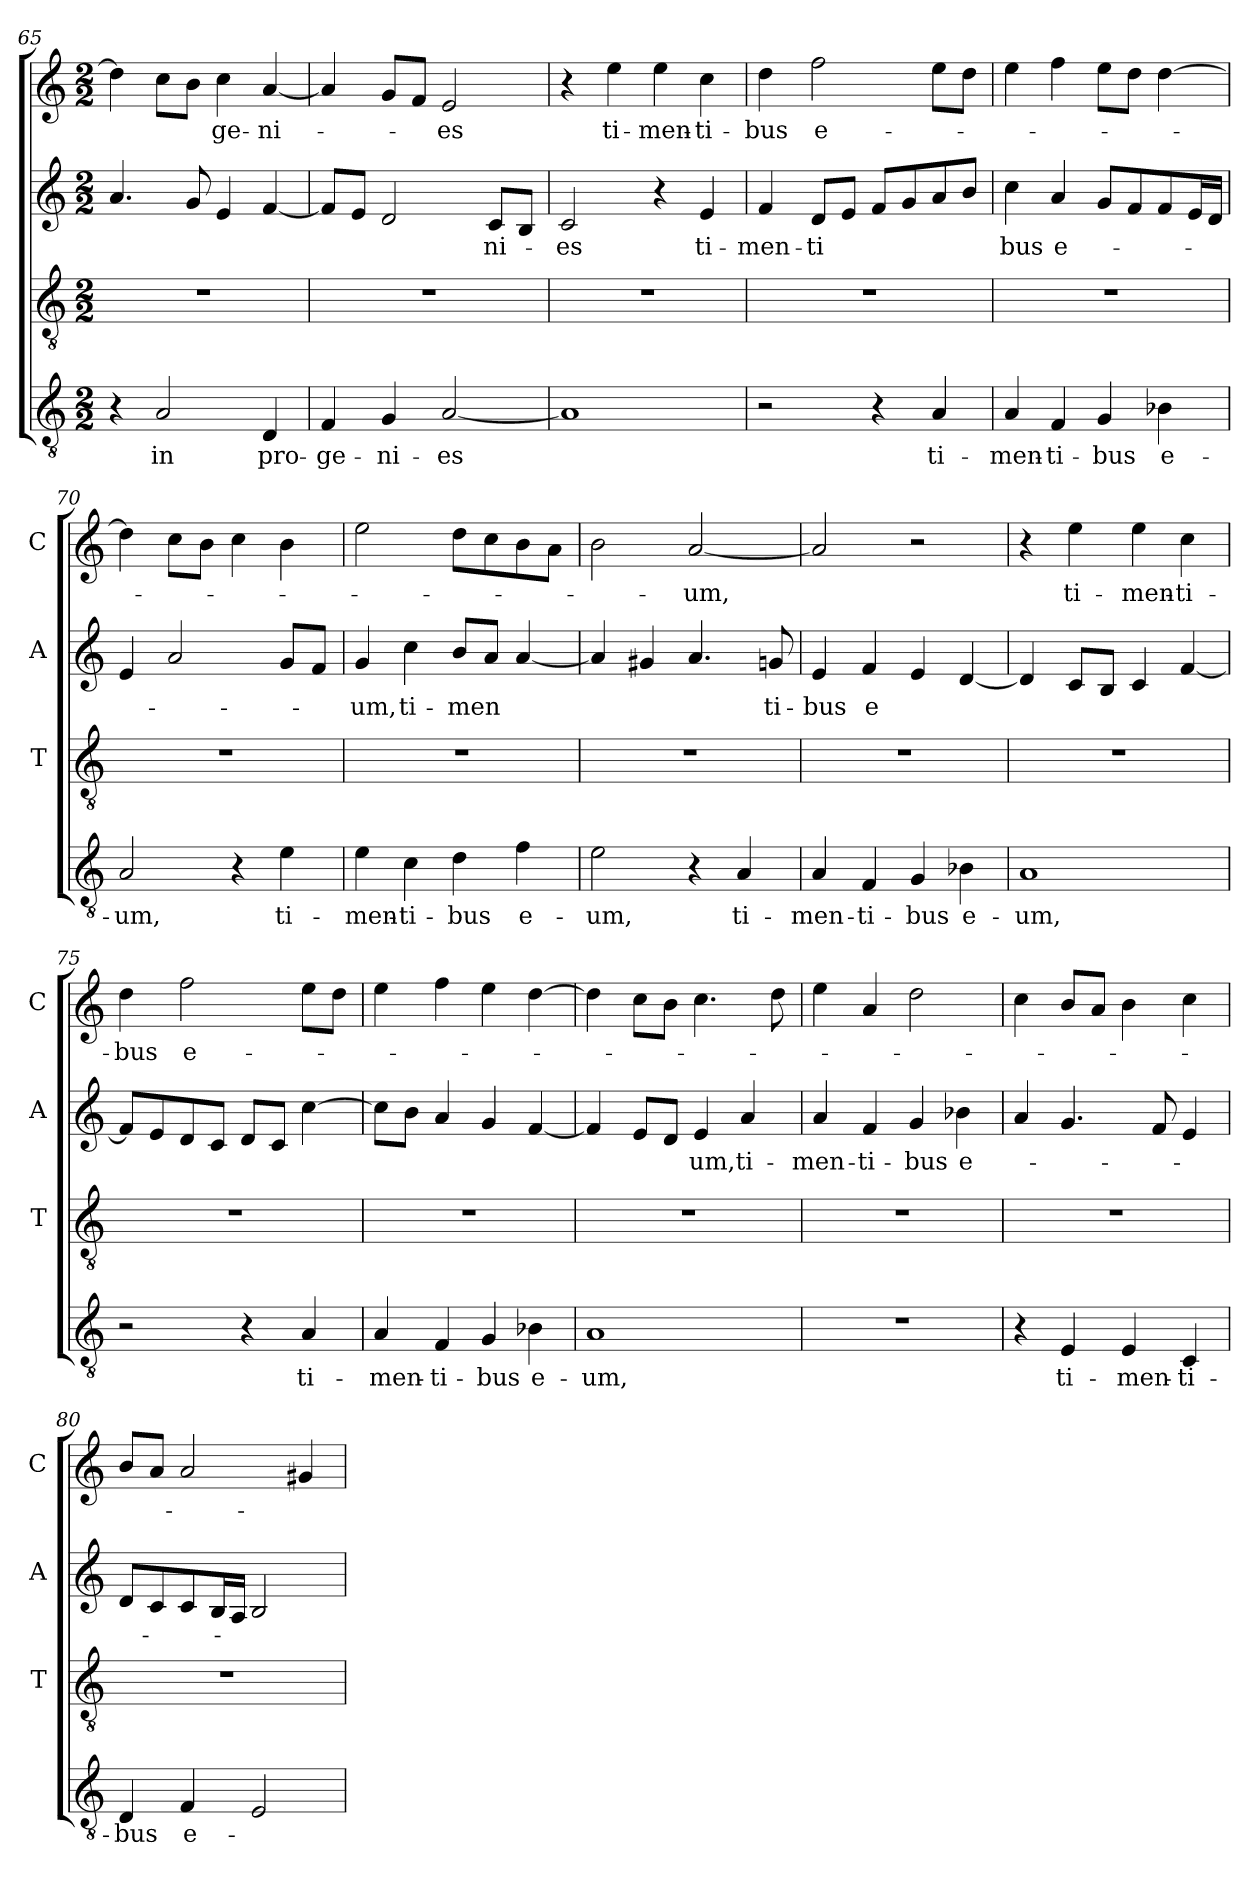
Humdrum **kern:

**kern	**text	**kern	**kern	**text	**kern	**text
*part4	*part4	*part3	*part2	*part2	*part1	*part1
*staff4	*staff4	*staff3	*staff2	*staff2	*staff1	*staff1
*	*	*I'T	*I'A	*	*I'C	*
*clefGv2	*	*clefGv2	*clefG2	*	*clefG2	*
*k[]	*	*k[]	*k[]	*	*k[]	*
*C:	*	*C:	*C:	*	*C:	*
*M2/2	*	*M2/2	*M2/2	*	*M2/2	*
=65	=65	=65	=65	=65	=65	=65
4r	.	1r	4.a/	.	4dd\]	.
!	!LO:LY:b	!	!	!	!	!
2A/	in	.	.	.	8cc\L	.
.	.	.	8g/	.	8b\J	.
!	!	!	!	!	!	!LO:LY:b
.	.	.	4e/	.	4cc\	-ge-
!	!LO:LY:b	!	!	!	!	!LO:LY:b
4D/	pro-	.	[4f/	.	[4a/	-ni-
=66	=66	=66	=66	=66	=66	=66
!	!LO:LY:b	!	!	!	!	!
4F/	-ge-	1r	8f/L]	.	4a/]	.
.	.	.	8e/J	.	.	.
!	!LO:LY:b	!	!	!	!	!
4G/	-ni-	.	2d/	.	8g/L	.
.	.	.	.	.	8f/J	.
!	!LO:LY:b	!	!	!	!	!LO:LY:b
[2A/	-es	.	.	.	2e/	-es
!	!	!	!	!LO:LY:b	!	!
.	.	.	8c/L	-ni-	.	.
.	.	.	8B/J	.	.	.
=67	=67	=67	=67	=67	=67	=67
!	!	!	!	!LO:LY:b	!	!
1A]	.	1r	2c/	-es	4r	.
!	!	!	!	!	!	!LO:LY:b
.	.	.	.	.	4ee\	ti-
!	!	!	!	!	!	!LO:LY:b
.	.	.	4r	.	4ee\	-men-
!	!	!	!	!LO:LY:b	!	!LO:LY:b
.	.	.	4e/	ti-	4cc\	-ti-
!!LO:LB:g=z
=68	=68	=68	=68	=68	=68	=68
!	!	!	!	!LO:LY:b	!	!LO:LY:b
2r	.	1r	4f/	-­men-	4dd\	-­bus
!	!	!	!	!LO:LY:b	!	!LO:LY:b
.	.	.	8d/L	-ti	2ff\	e-
.	.	.	8e/J	.	.	.
4r	.	.	8f/L	.	.	.
.	.	.	8g/	.	.	.
!	!LO:LY:b	!	!	!	!	!
4A/	ti-	.	8a/	.	8ee\L	.
.	.	.	8b/J	.	8dd\J	.
=69	=69	=69	=69	=69	=69	=69
!	!LO:LY:b	!	!	!LO:LY:b	!	!
4A/	-men-	1r	4cc\	bus	4ee\	.
!	!LO:LY:b	!	!	!LO:LY:b	!	!
4F/	-ti-	.	4a/	e-	4ff\	.
!	!LO:LY:b	!	!	!	!	!
4G/	-bus	.	8g/L	.	8ee\L	.
.	.	.	8f/	.	8dd\J	.
!	!LO:LY:b	!	!	!	!	!
4B-\	e-	.	8f/	.	[4dd\	.
.	.	.	16e/L	.	.	.
.	.	.	16d/JJ	.	.	.
=70	=70	=70	=70	=70	=70	=70
!	!LO:LY:b	!	!	!	!	!
2A/	-um,	1r	4e/	.	4dd\]	.
.	.	.	2a/	.	8cc\L	.
.	.	.	.	.	8b\J	.
4r	.	.	.	.	4cc\	.
!	!LO:LY:b	!	!	!	!	!
4e\	ti-	.	8g/L	.	4b\	.
.	.	.	8f/J	.	.	.
=71	=71	=71	=71	=71	=71	=71
!	!LO:LY:b	!	!	!LO:LY:b	!	!
4e\	-men-	1r	4g/	-um,	2ee\	.
!	!LO:LY:b	!	!	!LO:LY:b	!	!
4c\	-ti-	.	4cc\	ti-	.	.
!	!LO:LY:b	!	!	!LO:LY:b	!	!
4d\	-bus	.	8b/L	-men	8dd\L	.
.	.	.	8a/J	.	8cc\	.
!	!LO:LY:b	!	!	!	!	!
4f\	e-	.	[4a/	.	8b\	.
.	.	.	.	.	8a\J	.
=72	=72	=72	=72	=72	=72	=72
!	!LO:LY:b	!	!	!	!	!
2e\	-um,	1r	4a/]	.	2b\	.
.	.	.	4g#/	.	.	.
!	!	!	!	!	!	!LO:LY:b
4r	.	.	4.a/	.	[2a/	-um,
!	!LO:LY:b	!	!	!	!	!
4A/	ti-	.	.	.	.	.
!	!	!	!	!LO:LY:b	!	!
.	.	.	8g/	ti-	.	.
!!LO:LB:g=z
=73	=73	=73	=73	=73	=73	=73
!	!LO:LY:b	!	!	!LO:LY:b	!	!
4A/	-­men-	1r	4e/	-­bus	2a/]	.
!	!LO:LY:b	!	!	!LO:LY:b	!	!
4F/	-ti-	.	4f/	e	.	.
!	!LO:LY:b	!	!	!	!	!
4G/	-bus	.	4e/	.	2r	.
!	!LO:LY:b	!	!	!	!	!
4B-\	e-	.	[4d/	.	.	.
=74	=74	=74	=74	=74	=74	=74
!	!LO:LY:b	!	!	!	!	!
1A	-um,	1r	4d/]	.	4r	.
!	!	!	!	!	!	!LO:LY:b
.	.	.	8c/L	.	4ee\	ti-
.	.	.	8B/J	.	.	.
!	!	!	!	!	!	!LO:LY:b
.	.	.	4c/	.	4ee\	-men-
!	!	!	!	!	!	!LO:LY:b
.	.	.	[4f/	.	4cc\	-ti-
=75	=75	=75	=75	=75	=75	=75
!	!	!	!	!	!	!LO:LY:b
2r	.	1r	8f/L]	.	4dd\	-bus
.	.	.	8e/	.	.	.
!	!	!	!	!	!	!LO:LY:b
.	.	.	8d/	.	2ff\	e-
.	.	.	8c/J	.	.	.
4r	.	.	8d/L	.	.	.
.	.	.	8c/J	.	.	.
!	!LO:LY:b	!	!	!	!	!
4A/	ti-	.	[4cc\	.	8ee\L	.
.	.	.	.	.	8dd\J	.
=76	=76	=76	=76	=76	=76	=76
!	!LO:LY:b	!	!	!	!	!
4A/	-men-	1r	8cc\L]	.	4ee\	.
.	.	.	8b\J	.	.	.
!	!LO:LY:b	!	!	!	!	!
4F/	-ti-	.	4a/	.	4ff\	.
!	!LO:LY:b	!	!	!	!	!
4G/	-bus	.	4g/	.	4ee\	.
!	!LO:LY:b	!	!	!	!	!
4B-\	e-	.	[4f/	.	[4dd\	.
=77	=77	=77	=77	=77	=77	=77
!	!LO:LY:b	!	!	!	!	!
1A	-um,	1r	4f/]	.	4dd\]	.
.	.	.	8e/L	.	8cc\L	.
.	.	.	8d/J	.	8b\J	.
!	!	!	!	!LO:LY:b	!	!
.	.	.	4e/	um,	4.cc\	.
!	!	!	!	!LO:LY:b	!	!
.	.	.	4a/	ti-	.	.
.	.	.	.	.	8dd\	.
!!LO:LB:g=z
=78	=78	=78	=78	=78	=78	=78
!	!	!	!	!LO:LY:b	!	!
1r	.	1r	4a/	-­men-	4ee\	.
!	!	!	!	!LO:LY:b	!	!
.	.	.	4f/	-ti-	4a/	.
!	!	!	!	!LO:LY:b	!	!
.	.	.	4g/	-bus	2dd\	.
!	!	!	!	!LO:LY:b	!	!
.	.	.	4b-\	e-	.	.
=79	=79	=79	=79	=79	=79	=79
4r	.	1r	4a/	.	4cc\	.
!	!LO:LY:b	!	!	!	!	!
4E/	ti-	.	4.g/	.	8b/L	.
.	.	.	.	.	8a/J	.
!	!LO:LY:b	!	!	!	!	!
4E/	-men-	.	.	.	4b\	.
.	.	.	8f/	.	.	.
!	!LO:LY:b	!	!	!	!	!
4C/	-ti-	.	4e/	.	4cc\	.
=80	=80	=80	=80	=80	=80	=80
!	!LO:LY:b	!	!	!	!	!
4D/	-bus	1r	8d/L	.	8b/L	.
.	.	.	8c/	.	8a/J	.
!	!LO:LY:b	!	!	!	!	!
4F/	e-	.	8c/	.	2a/	.
.	.	.	16B/L	.	.	.
.	.	.	16A/JJ	.	.	.
2E/	.	.	2B/	.	.	.
.	.	.	.	.	4g#/	.
=	=	=	=	=	=	=
*-	*-	*-	*-	*-	*-	*-
